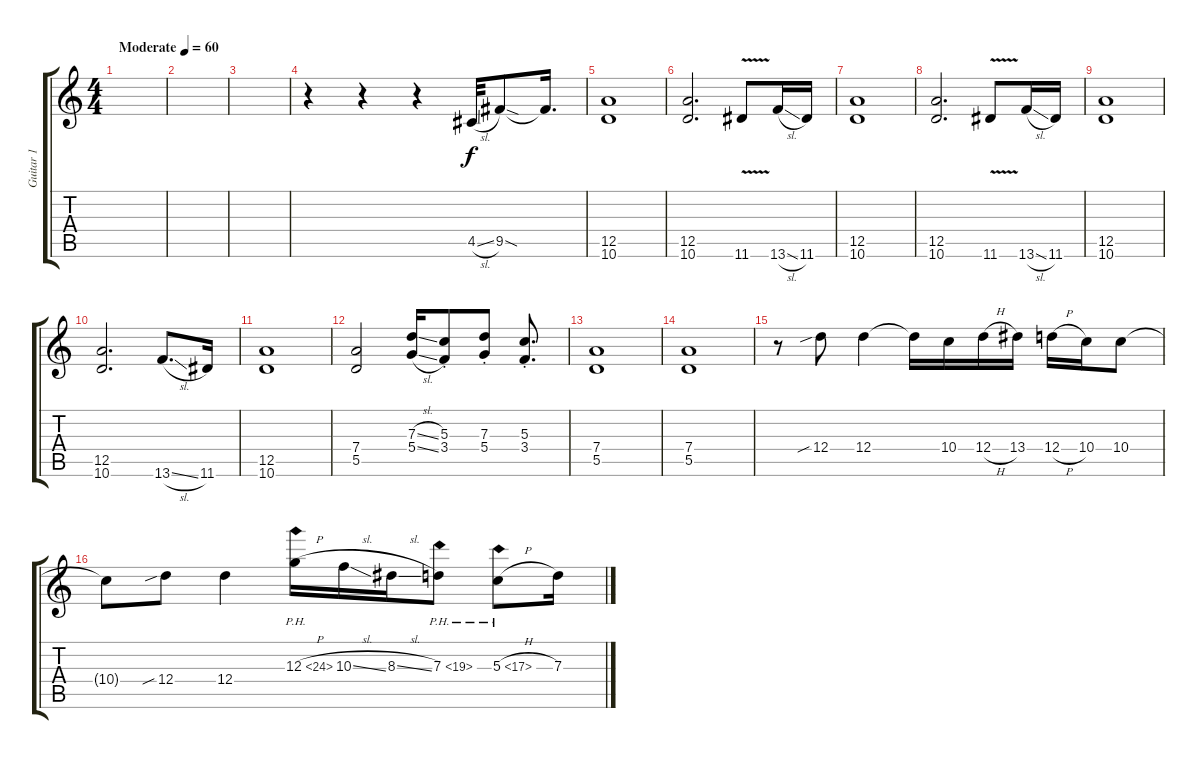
\track ("Guitar 1" "Guitar 1") {instrument distortionguitar}
\staff {score tabs}
\tuning (E4 B3 G3 D3 A2 E2) {hide}
\ts (4 4)
\tempo (60 "Moderate")
\clef g2
\ks c
|
|
|
r.4 r.4 r.4 4.5{sl}.32 9.5{sod}.8 9.5{t}.16{d} |
(12.5 10.6).1 |
(12.5 10.6).2{d} 11.6{v}.8 13.6{sl}.16 11.6.16 |
(12.5 10.6).1 |
(12.5 10.6).2{d} 11.6{v}.8 13.6{sl}.16 11.6.16 |
(12.5 10.6).1 |
(12.5 10.6).2{d} 13.6{sl}.8{d} 11.6.16 |
(12.5 10.6).1 |
(7.4 5.5).2 (7.3{sl} 5.4{sl}).16 (5.3{st} 3.4{st}).8 (7.3{st} 5.4{st}).8 (5.3{st} 3.4{st}).8{d} |
(7.4 5.5).1 |
(7.4 5.5).1 |
r.8 12.4{sib}.8 12.4.4 12.4{t}.16 10.4.16 12.4{h}.16 13.4.16 12.4{h}.16 10.4.16 10.4.8 |
10.4{t}.8 12.4{sib}.8 12.4.4 12.3{ph 12 h}.16 10.3{sl}.16 8.3{sl}.16 7.3{ph 12}.8 5.3{ph 12 h}.8 7.3.16
